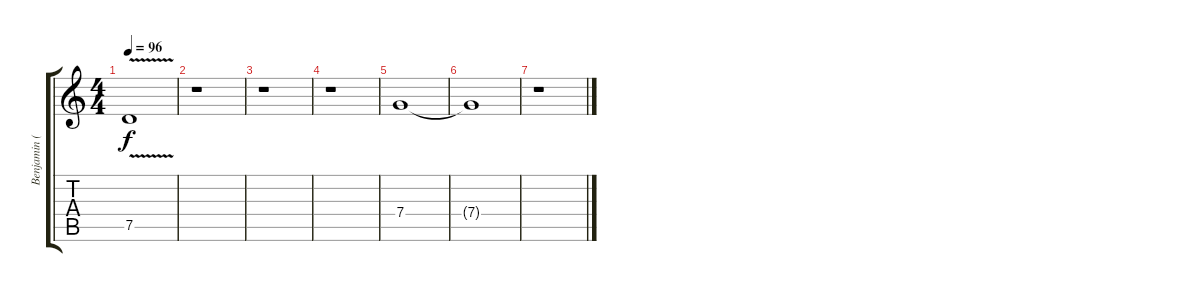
\track ("Benjamin (KeybExtra)" "Benjamin (") {instrument tinklebell}
\staff {score tabs}
\tuning (D5 A4 F4 C4 G3 D3) {hide}
\ts (4 4)
\tempo 96
\clef g2
\ks c
7.5{v}.1{dy f} |
r.1 |
r.1 |
r.1 |
7.4.1 |
7.4{t}.1{volume 0} |
r.1
